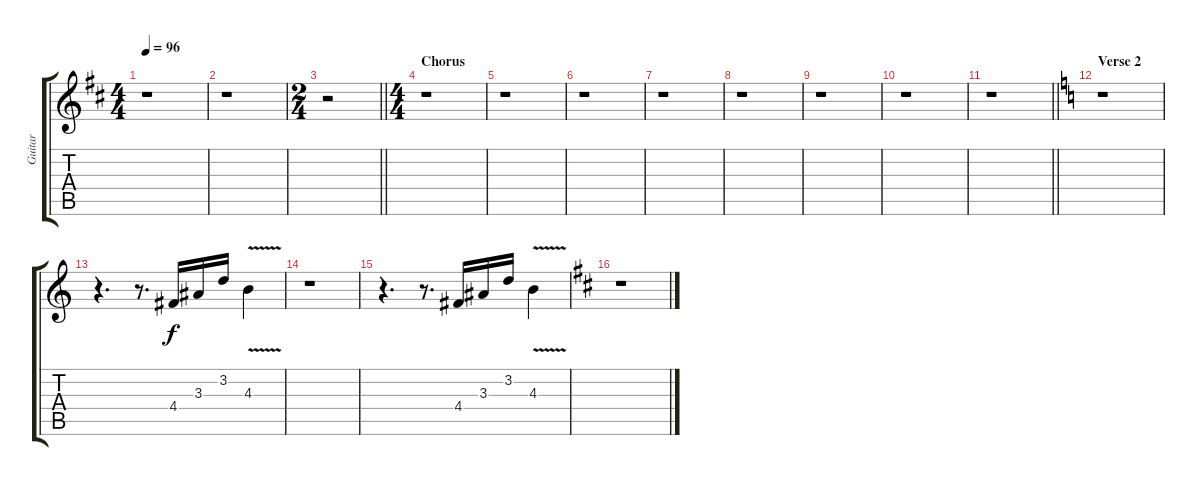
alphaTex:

\track ("Guitar" "Guitar") {instrument overdrivenguitar}
\staff {score tabs}
\tuning (E4 B3 G3 D3 A2 E2) {hide}
\ts (4 4)
\tempo 96
\clef g2
\ks d
r.1{dy f} |
r.1 |
\ts (2 4)
\barLineRight lightlight
r.2 |
\ts (4 4)
\section ("" "Chorus")
r.1 |
r.1 |
r.1 |
r.1 |
r.1 |
r.1 |
r.1 |
\barLineRight lightlight
r.1 |
\section ("" "Verse 2")
\ks c
r.1 |
r.4{d} r.8{d} 4.4.16 3.3.16 3.2.16 4.3{v}.4 |
r.1 |
r.4{d} r.8{d} 4.4.16 3.3.16 3.2.16 4.3{v}.4 |
\ks d
r.1
